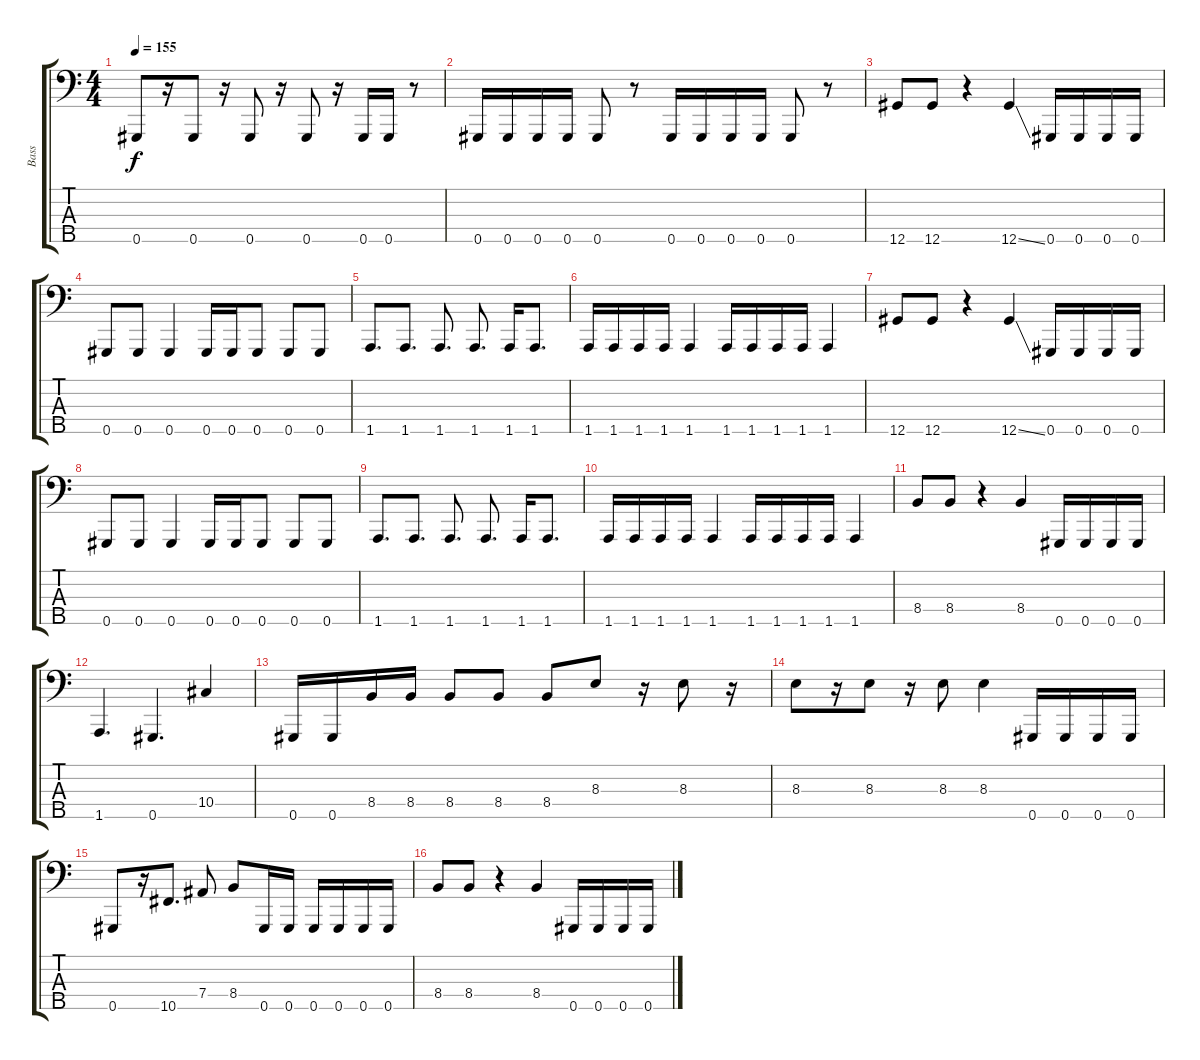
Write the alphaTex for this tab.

\track ("Bass" "Bass") {instrument electricbasspick}
\staff {score tabs}
\tuning (F2 Db2 Ab1 Eb1 Ab0) {hide}
\ts (4 4)
\tempo 155
\clef f4
\ks c
0.5.8{dy f} r.16 0.5.8 r.16 0.5.8 r.16 0.5.8 r.16 0.5.16 0.5.16 r.8 |
0.5.16 0.5.16 0.5.16 0.5.16 0.5.8 r.8 0.5.16 0.5.16 0.5.16 0.5.16 0.5.8 r.8 |
12.5.8 12.5.8 r.4 12.5{ss}.4 0.5.16 0.5.16 0.5.16 0.5.16 |
0.5.8 0.5.8 0.5.4 0.5.16 0.5.16 0.5.8 0.5.8 0.5.8 |
1.5.8{d} 1.5.8{d} 1.5.8{d} 1.5.8{d} 1.5.16 1.5.8{d} |
1.5.16 1.5.16 1.5.16 1.5.16 1.5.4 1.5.16 1.5.16 1.5.16 1.5.16 1.5.4 |
12.5.8 12.5.8 r.4 12.5{ss}.4 0.5.16 0.5.16 0.5.16 0.5.16 |
0.5.8 0.5.8 0.5.4 0.5.16 0.5.16 0.5.8 0.5.8 0.5.8 |
1.5.8{d} 1.5.8{d} 1.5.8{d} 1.5.8{d} 1.5.16 1.5.8{d} |
1.5.16 1.5.16 1.5.16 1.5.16 1.5.4 1.5.16 1.5.16 1.5.16 1.5.16 1.5.4 |
8.4.8 8.4.8 r.4 8.4.4 0.5.16 0.5.16 0.5.16 0.5.16 |
1.5.4{d} 0.5.4{d} 10.4.4 |
0.5.16 0.5.16 8.4.16 8.4.16 8.4.8 8.4.8 8.4.8 8.3.8 r.16 8.3.8 r.16 |
8.3.8 r.16 8.3.8 r.16 8.3.8 8.3.4 0.5.16 0.5.16 0.5.16 0.5.16 |
0.5.8 r.16 10.5.8{d} 7.4.8 8.4.8 0.5.16 0.5.16 0.5.16 0.5.16 0.5.16 0.5.16 |
8.4.8 8.4.8 r.4 8.4.4 0.5.16 0.5.16 0.5.16 0.5.16
